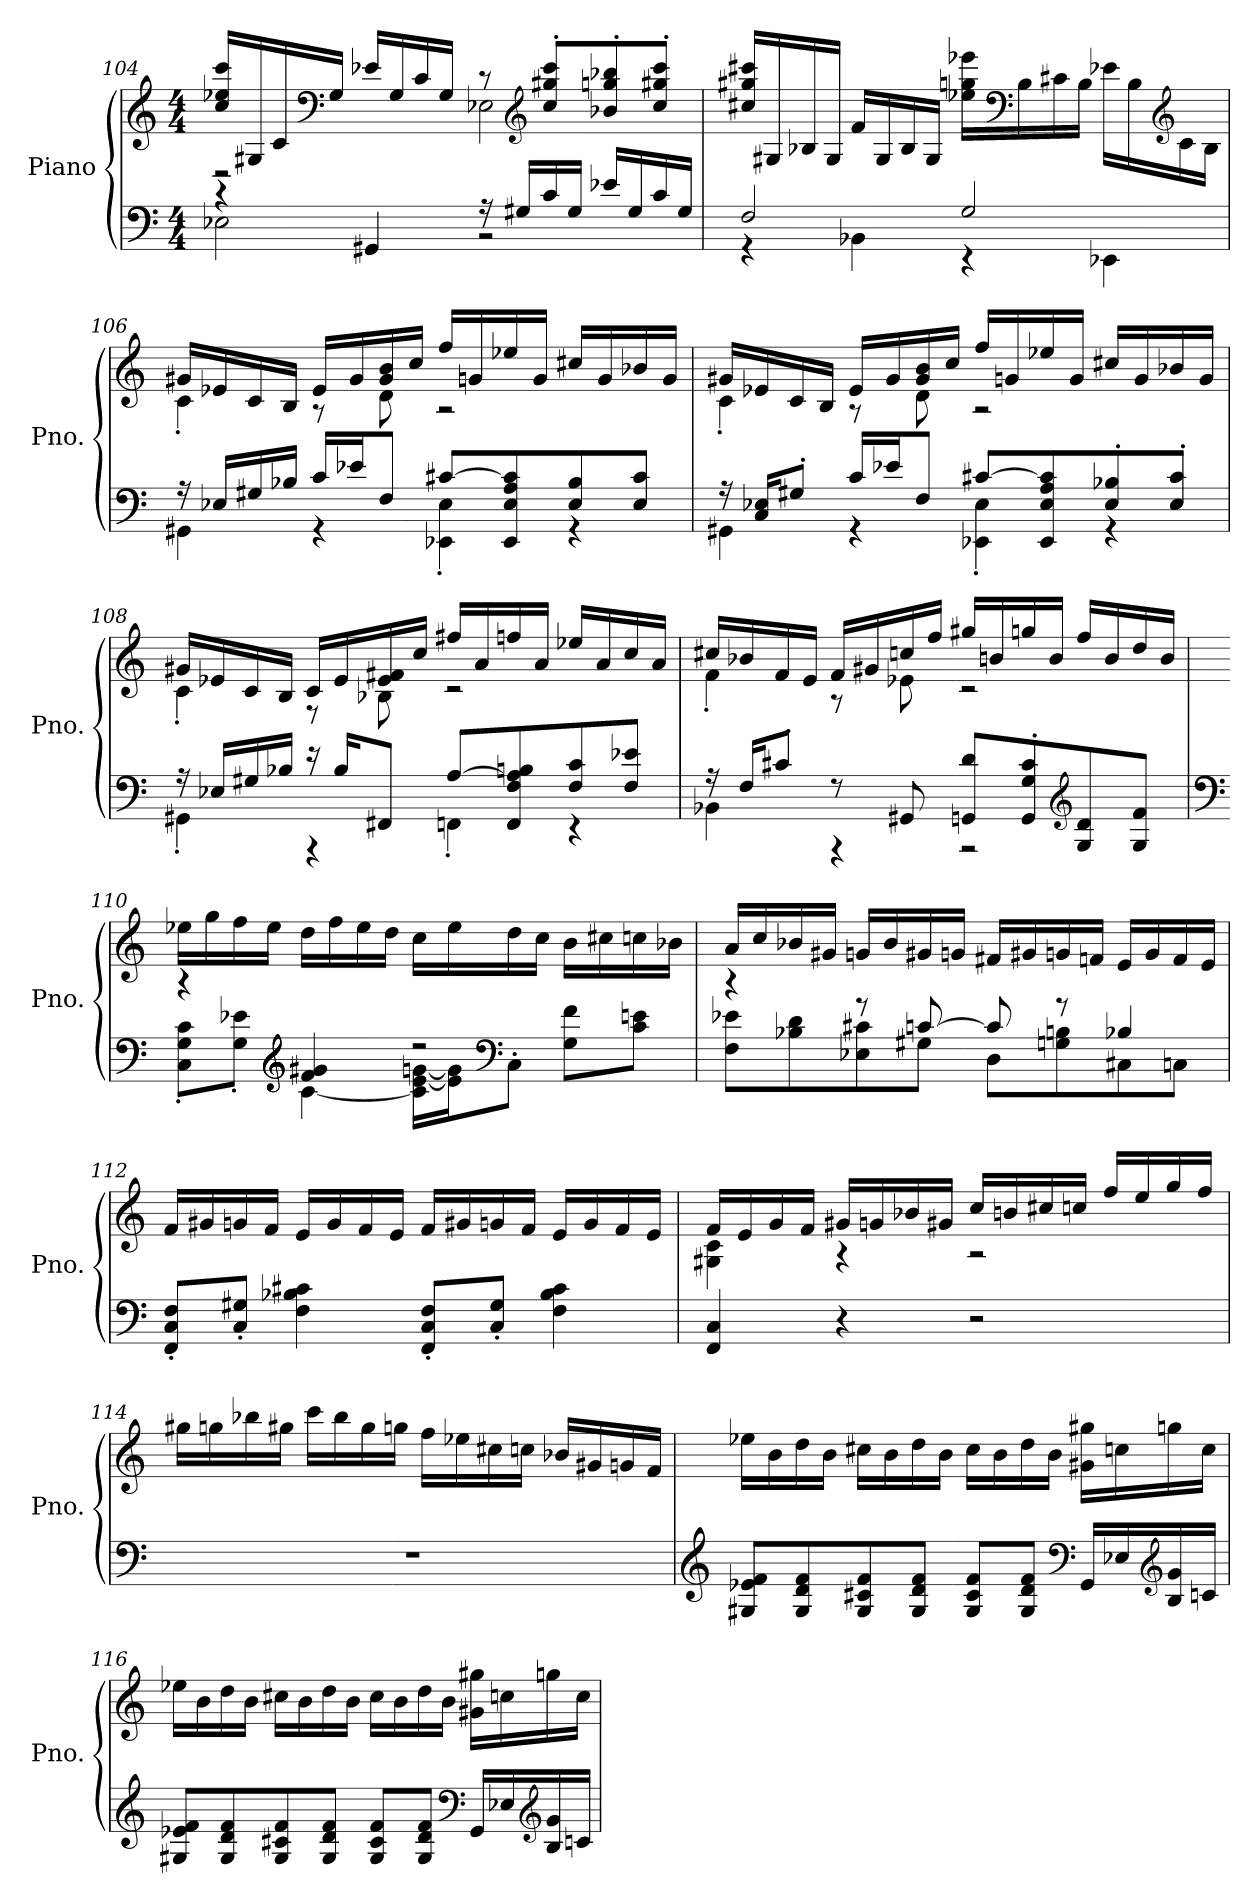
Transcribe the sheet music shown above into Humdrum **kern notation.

**kern	**kern
*part1	*part1
*staff2	*staff1
*I"Piano	*
*I'Pno.	*
!!LO:LB:g=z
*clefF4	*clefG2
*k[]	*k[]
*M4/4	*M4/4
=104	=104
*^	*^
4r	2E-X\	16cc/ 16ee-X/ 16ccc/LL	2r
.	.	16G#X/	.
.	.	16c/	.
*	*	*clefF4	*
.	.	16G#/JJ	.
4GG#X/	.	16e-X/LL	.
.	.	16G#/	.
.	.	16c/	.
.	.	16G#/JJ	.
16r	2r	8r	2E-X\
16G#X/LL	.	.	.
*	*	*clefG2	*
16c/	.	8cc/' 8gg#X/' 8ccc/'L	.
16G#/JJ	.	.	.
16e-X/LL	.	8b-X/' 8ggn/' 8bb-X/'	.
16G#/	.	.	.
16c/	.	8cc/' 8gg#X/' 8ccc/'J	.
16G#/JJ	.	.	.
*	*	*v	*v
!!LO:LB:g=z
=105	=105	=105
2F/	4r	16cc#X/ 16gg#X/ 16ccc#X/LL
.	.	16G#X/
.	.	16B-X/
.	.	16G#/JJ
.	4BB-X\	16f/LL
.	.	16G#/
.	.	16B-/
.	.	16G#/JJ
2G/	4r	16ee-X\ 16ggn\ 16eee-X\LL
*	*	*clefF4
.	.	16B-\
.	.	16c#X\
.	.	16B-\JJ
.	4EE-X\	16e-X\LL
.	.	16B-\
*	*	*clefG2
.	.	16c#\
.	.	16B-\JJ
!!LO:LB:g=z
=106	=106	=106
*	*	*^
16r	4GG#X\	16g#X/LL	4c'\
16E-X/LL	.	16e-X/	.
16G#X/	.	16c/	.
16B-X/JJ	.	16B/JJ	.
16c/LL	4r	16e-/LL	8r
16e-X/J	.	16g#/	.
8F/J	.	16g#/ 16b/	8d\
.	.	16cc/JJ	.
[8c#X/L	4EE-X\' 4E-\'	16ff/LL	2r
.	.	16gn/	.
8EE-/ 8E-/ 8A/ 8c#/]	.	16ee-X/	.
.	.	16g/JJ	.
8E-/ 8B-/	4r	16cc#X/LL	.
.	.	16g/	.
8E-/ 8c#/J	.	16b-X/	.
.	.	16g/JJ	.
=107	=107	=107	=107
16r	4GG#X\	16g#X/LL	4c'\
16C/ 16E-X/KL	.	16e-X/	.
8G#X'/J	.	16c/	.
.	.	16B/JJ	.
16c/LL	4r	16e-/LL	8r
16e-X/J	.	16g#/	.
8F/J	.	16g#/ 16b/	8d\
.	.	16cc/JJ	.
[8c#X/L	4EE-X\' 4E-\'	16ff/LL	2r
.	.	16gn/	.
8EE-/ 8E-/ 8A/ 8c#/]	.	16ee-X/	.
.	.	16g/JJ	.
8E-/' 8B-X/'	4r	16cc#X/LL	.
.	.	16g/	.
8E-/' 8c#/'J	.	16b-X/	.
.	.	16g/JJ	.
!!LO:LB:g=z	!!
=108	=108	=108	=108
16r	4GG#X'\	16g#X/LL	4c'\
16E-X/LL	.	16e-X/	.
16G#X/	.	16c/	.
16B-X/JJ	.	16B/JJ	.
16r	4r	16c/LL	8r
16B-/KL	.	16e-/	.
8FF#X/J	.	16e-/ 16f#X/	8B-X\
.	.	16cc/JJ	.
[8A/L	4FFn'\	16ff#X/LL	2r
.	.	16a/	.
8FF/ 8F/ 8A/] 8Bn/	.	16ffn/	.
.	.	16a/JJ	.
8F/ 8c/	4r	16ee-X/LL	.
.	.	16a/	.
8F/ 8e-X/J	.	16cc/	.
.	.	16a/JJ	.
=109	=109	=109	=109
16r	4BB-X\	16cc#X/LL	4f'\
16F/KL	.	16b-X/	.
8c#X'/J	.	16f/	.
.	.	16e/JJ	.
8r	4r	16f/LL	8r
.	.	16g#X/	.
8GG#X/	.	16ccn/	8e-X\
.	.	16ff/JJ	.
8GGn/ 8d/L	2r	16gg#X/LL	2r
.	.	16bn/	.
8GG/' 8G/' 8c#/'	.	16ggn/	.
.	.	16b/JJ	.
*clefG2	*	*	*
8G/ 8d/	.	16ff/LL	.
.	.	16b/	.
8G/ 8f/J	.	16dd/	.
.	.	16b/JJ	.
*	*	*v	*v
!!LO:PB:g=z
=110	=110	=110
*clefF4	*	*
4r	8C\' 8G\' 8c\'L	16ee-X\LL
.	.	16gg\
.	8G\' 8e-X\'J	16ff\
.	.	16ee-\JJ
*clefG2	*	*
4f/ 4g#X/	[4c\	16dd\LL
.	.	16ff\
.	.	16ee-\
.	.	16dd\JJ
2r	16c\] [16e-\ [16gn\LL	16cc\LL
.	16e-\] 16g\]J	16ee-\
*clefF4	*	*
.	8C'\J	16dd\
.	.	16cc\JJ
.	8G\ 8f\L	16b\LL
.	.	16cc#X\
.	8c\ 8en\J	16ccn\
.	.	16b-X\JJ
=111	=111	=111
4r	8F\ 8e-X\L	16a/LL
.	.	16cc/
.	8B-X\ 8d\	16b-X/
.	.	16g#X/JJ
8r	8E-X\ 8c#X\	16gn/LL
.	.	16b-/
[8cn/	8G#X\J	16g#X/
.	.	16gn/JJ
8c/]	8D\L	16f#X/LL
.	.	16g#X/
8r	8Gn\ 8Bn\	16gn/
.	.	16fn/JJ
4B-X/	8C#X\	16e/LL
.	.	16g/
.	8Cn\J	16f/
.	.	16e/JJ
*v	*v	*
!!LO:LB:g=z
=112	=112
8FF/' 8C/' 8F/'L	16f/LL
.	16g#X/
8C/' 8G#X/'J	16gn/
.	16f/JJ
4F\ 4B-X\ 4c#X\	16e/LL
.	16g/
.	16f/
.	16e/JJ
8FF/' 8C/' 8F/'L	16f/LL
.	16g#X/
8C/' 8G#/'J	16gn/
.	16f/JJ
4F\ 4B-\ 4c#\	16e/LL
.	16g/
.	16f/
.	16e/JJ
=113	=113
*	*^
4FF/ 4C/	16f/LL	4G#X\ 4c\
.	16e/	.
.	16g/	.
.	16f/JJ	.
4r	16g#X/LL	4r
.	16gn/	.
.	16b-X/	.
.	16g#X/JJ	.
2r	16cc/LL	2r
.	16bn/	.
.	16cc#X/	.
.	16ccn/JJ	.
.	16ff/LL	.
.	16ee/	.
.	16gg/	.
.	16ff/JJ	.
*	*v	*v
!!LO:LB:g=z
=114	=114
1r	16gg#X\LL
.	16ggn\
.	16bb-X\
.	16gg#X\JJ
.	16ccc\LL
.	16bb-\
.	16gg#\
.	16ggn\JJ
.	16ff\LL
.	16ee-X\
.	16cc#X\
.	16ccn\JJ
.	16b-X/LL
.	16g#X/
.	16gn/
.	16f/JJ
!!LO:LB:g=z
=115	=115
*clefG2	*
8G#X/ 8e-X/ 8f/L	16ee-X\LL
.	16b\
8G#/ 8d/ 8f/	16dd\
.	16b\JJ
8G#/ 8c#X/ 8f/	16cc#X\LL
.	16b\
8G#/ 8d/ 8f/J	16dd\
.	16b\JJ
8G#/ 8c#/ 8f/L	16cc#\LL
.	16b\
8G#/ 8d/ 8f/J	16dd\
.	16b\JJ
*clefF4	*
16GG/LL	16g#X\ 16gg#X\LL
16E-X/	16ccn\
*clefG2	*
16B/ 16g/	16ggn\
16cn/JJ	16cc\JJ
=116	=116
8G#X/ 8e-X/ 8f/L	16ee-X\LL
.	16b\
8G#/ 8d/ 8f/	16dd\
.	16b\JJ
8G#/ 8c#X/ 8f/	16cc#X\LL
.	16b\
8G#/ 8d/ 8f/J	16dd\
.	16b\JJ
8G#/ 8c#/ 8f/L	16cc#\LL
.	16b\
8G#/ 8d/ 8f/J	16dd\
.	16b\JJ
*clefF4	*
16GG/LL	16g#X\ 16gg#X\LL
16E-X/	16ccn\
*clefG2	*
16B/ 16g/	16ggn\
16cn/JJ	16cc\JJ
=	=
*-	*-
